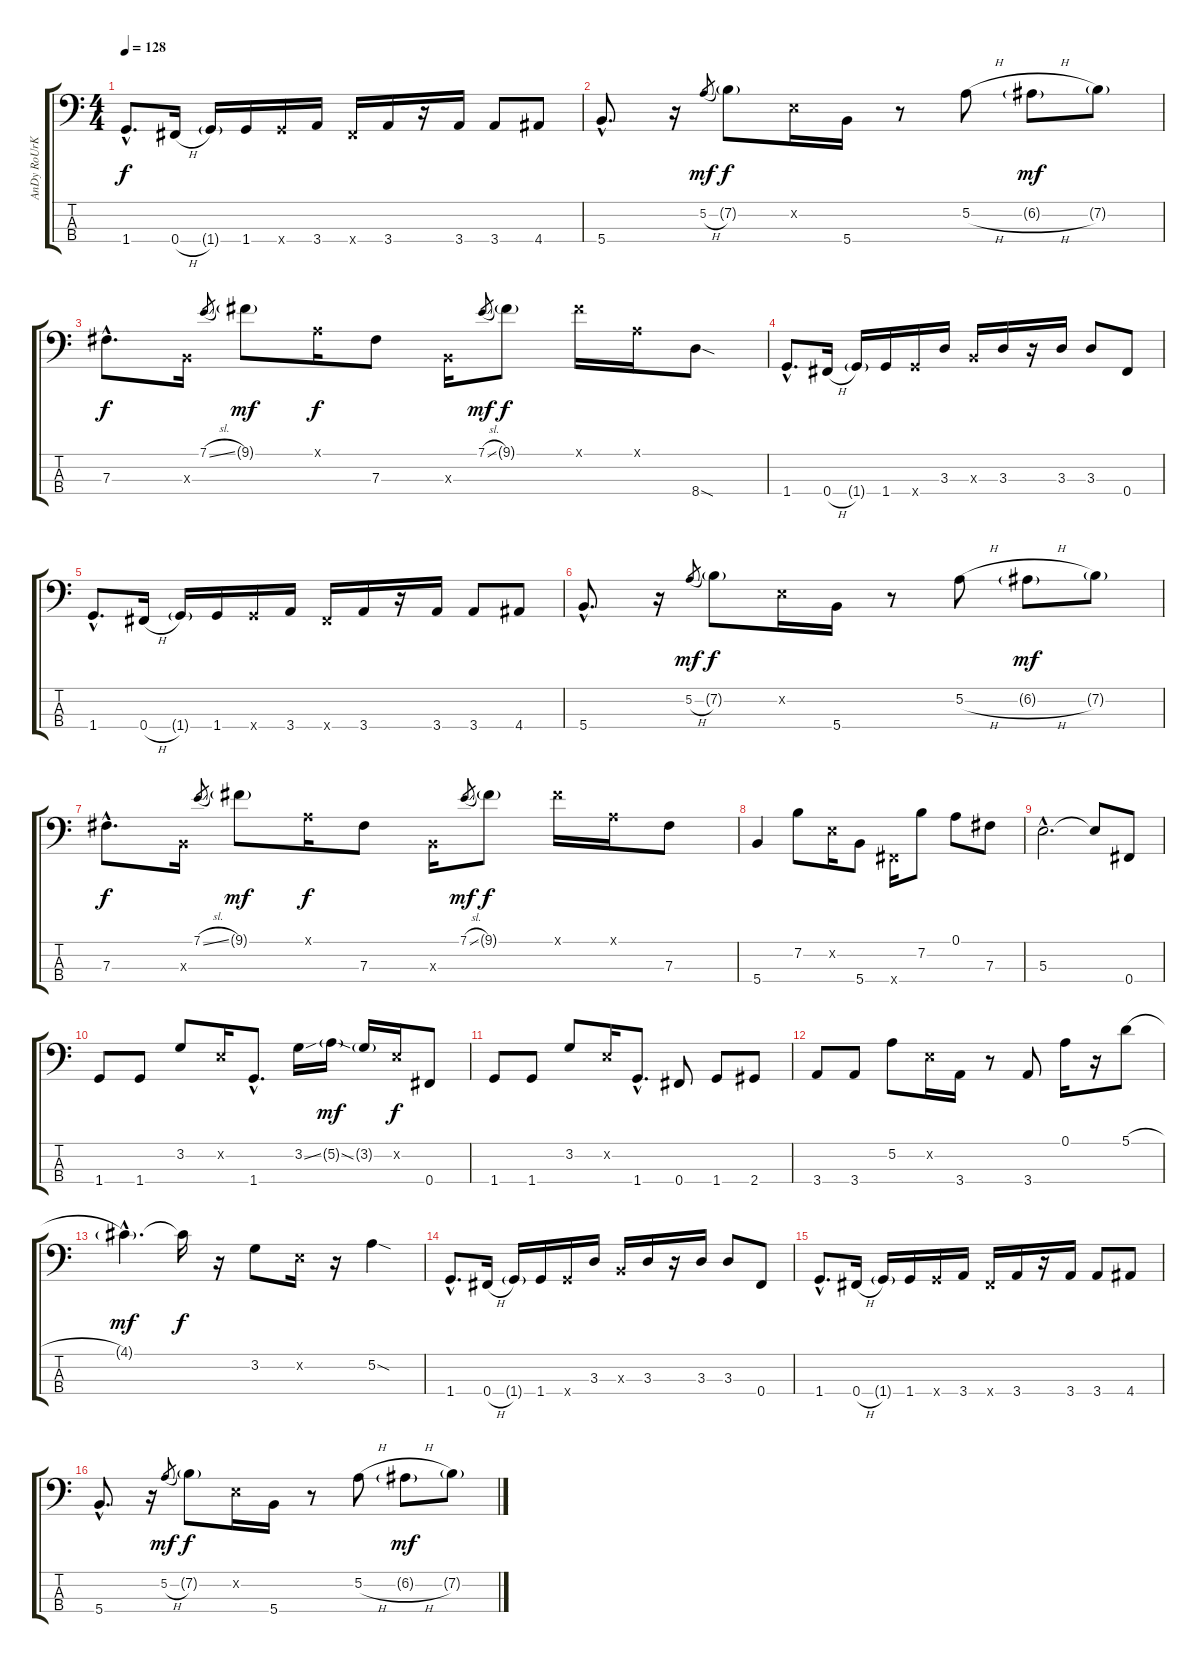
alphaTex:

\track ("AnDy RoUrKe" "AnDy RoUrK") {instrument electricbasspick}
\staff {score tabs}
\tuning (A2 E2 B1 Gb1) {hide}
\ts (4 4)
\tempo 128
\clef f4
\ks c
1.4{hac}.8{d dy f} 0.4{h}.16 1.4{g}.16 1.4.16 1.4{x}.16 3.4.16 0.4{x}.16 3.4.16 r.16 3.4.16 3.4.8 4.4.8 |
5.4{hac}.8{d} r.16 5.2{h}.8{gr dy mf} 7.2{g}.8{dy f} 0.2{x}.16 5.4.16 r.8 5.2{h}.8 6.2{h g}.8{dy mf volume 14} 7.2{g}.8 |
7.3{hac}.8{d dy f volume 13} 0.3{x}.16 7.1{sl}.8{gr} 9.1{g}.8{dy mf} 0.1{x}.16{dy f} 7.3.8 0.3{x}.16 7.1{sl}.8{gr dy mf} 9.1{g}.8{dy f} 9.1{x}.16 0.1{x}.16 8.4{sod}.8 |
1.4{hac}.8{d} 0.4{h}.16 1.4{g}.16 1.4.16 1.4{x}.16 3.3.16 0.3{x}.16 3.3.16 r.16 3.3.16 3.3.8 0.4.8 |
1.4{hac}.8{d} 0.4{h}.16 1.4{g}.16 1.4.16 1.4{x}.16 3.4.16 0.4{x}.16 3.4.16 r.16 3.4.16 3.4.8 4.4.8 |
5.4{hac}.8{d} r.16 5.2{h}.8{gr dy mf} 7.2{g}.8{dy f} 0.2{x}.16 5.4.16 r.8 5.2{h}.8 6.2{h g}.8{dy mf volume 14} 7.2{g}.8 |
7.3{hac}.8{d dy f volume 13} 0.3{x}.16 7.1{sl}.8{gr} 9.1{g}.8{dy mf} 0.1{x}.16{dy f} 7.3.8 0.3{x}.16 7.1{sl}.8{gr dy mf} 9.1{g}.8{dy f} 9.1{x}.16 0.1{x}.16 7.3.8 |
5.4.4 7.2.8 0.2{x}.16 5.4.8 0.4{x}.16 7.2.8 0.1.8 7.3.8 |
5.3{hac}.2{d} 5.3{t}.8 0.4.8 |
1.4.8 1.4.8 3.2.8 0.2{x}.16 1.4{hac}.8{d} 3.2{ss}.16 5.2{sod g}.16{dy mf} 3.2{g}.16 0.2{x}.16{dy f} 0.4.8 |
1.4.8 1.4.8 3.2.8 0.2{x}.16 1.4{hac}.8{d} 0.4.8 1.4.8 2.4.8 |
3.4.8 3.4.8 5.2.8 0.2{x}.16 3.4.16 r.8 3.4.8 0.1.16 r.16 5.1{h}.8 |
4.1{g hac}.4{d dy mf} 4.1{t}.16{dy f} r.16 3.2.8 0.2{x}.16 r.16 5.2{sod}.4 |
1.4{hac}.8{d} 0.4{h}.16 1.4{g}.16 1.4.16 1.4{x}.16 3.3.16 0.3{x}.16 3.3.16 r.16 3.3.16 3.3.8 0.4.8 |
1.4{hac}.8{d} 0.4{h}.16 1.4{g}.16 1.4.16 1.4{x}.16 3.4.16 0.4{x}.16 3.4.16 r.16 3.4.16 3.4.8 4.4.8 |
5.4{hac}.8{d} r.16 5.2{h}.8{gr dy mf} 7.2{g}.8{dy f} 0.2{x}.16 5.4.16 r.8 5.2{h}.8 6.2{h g}.8{dy mf volume 14} 7.2{g}.8
